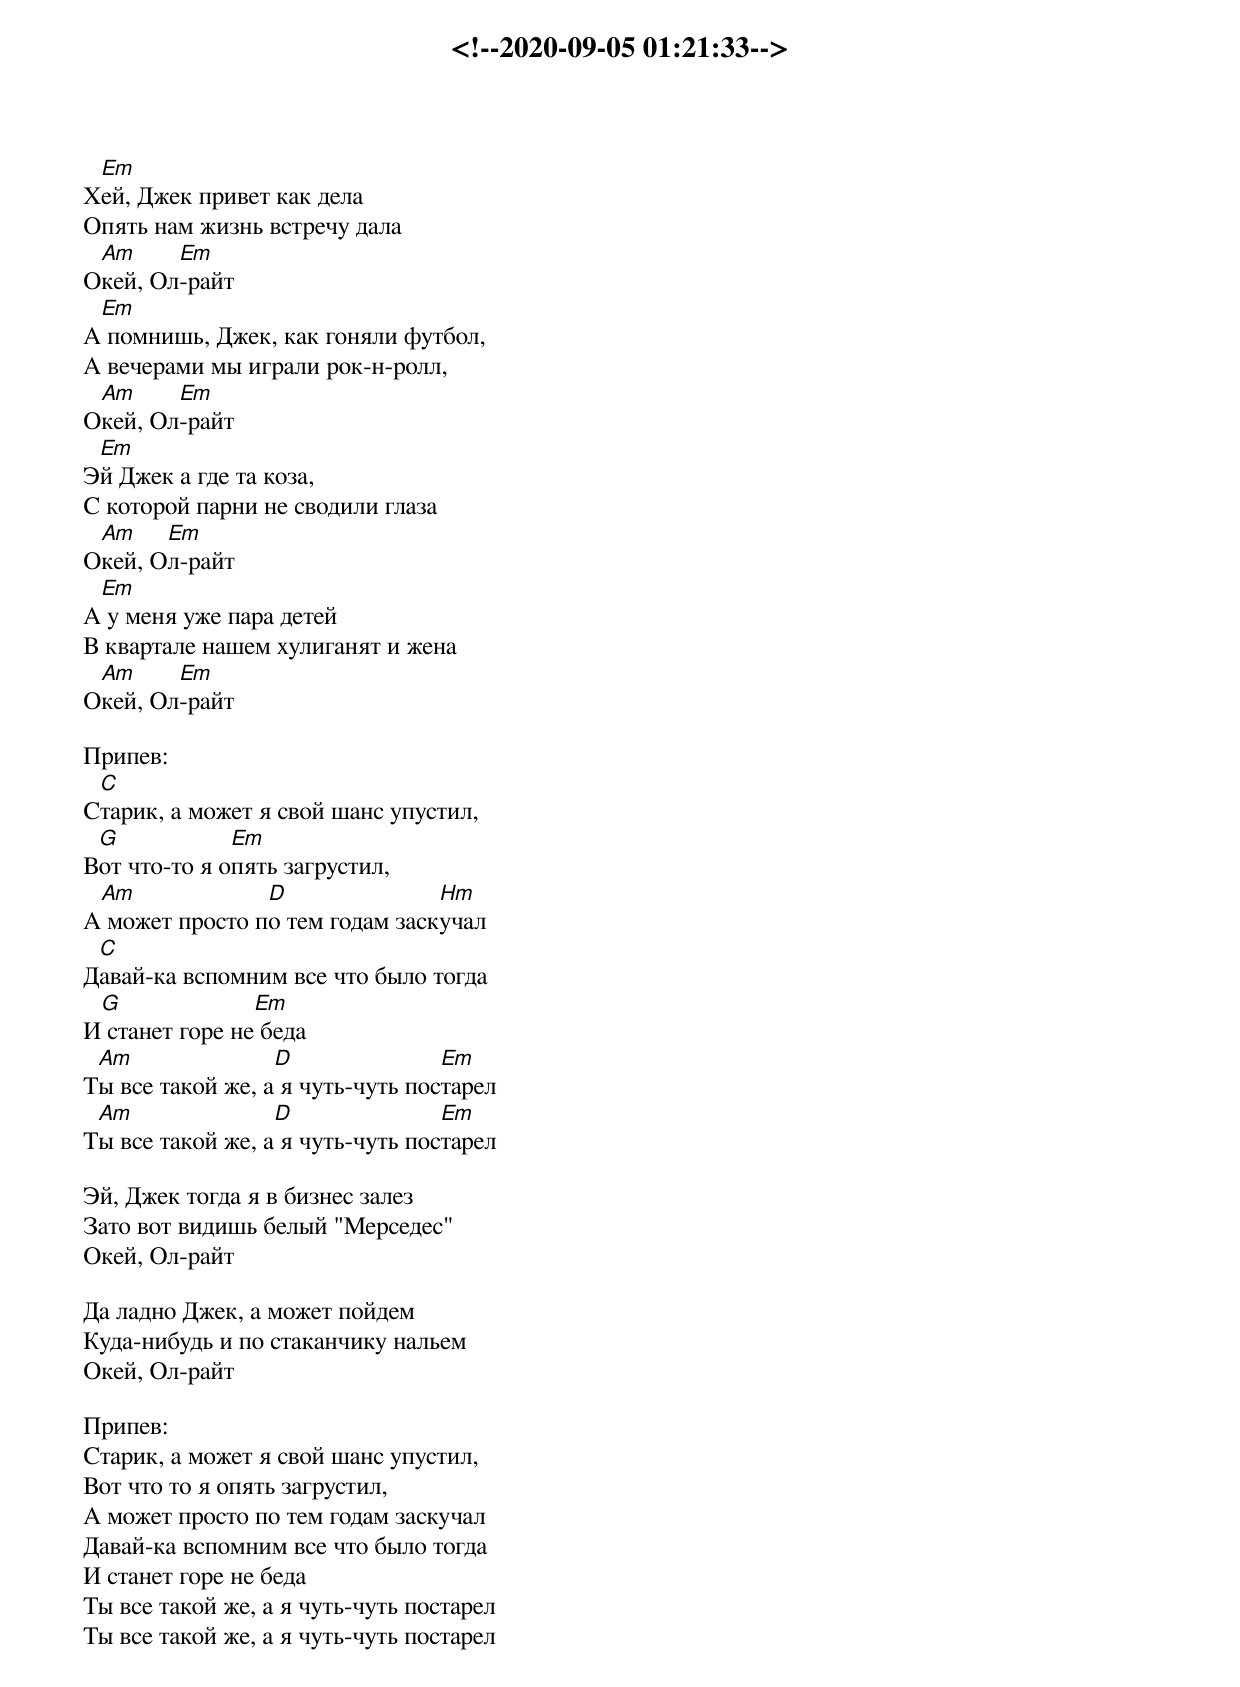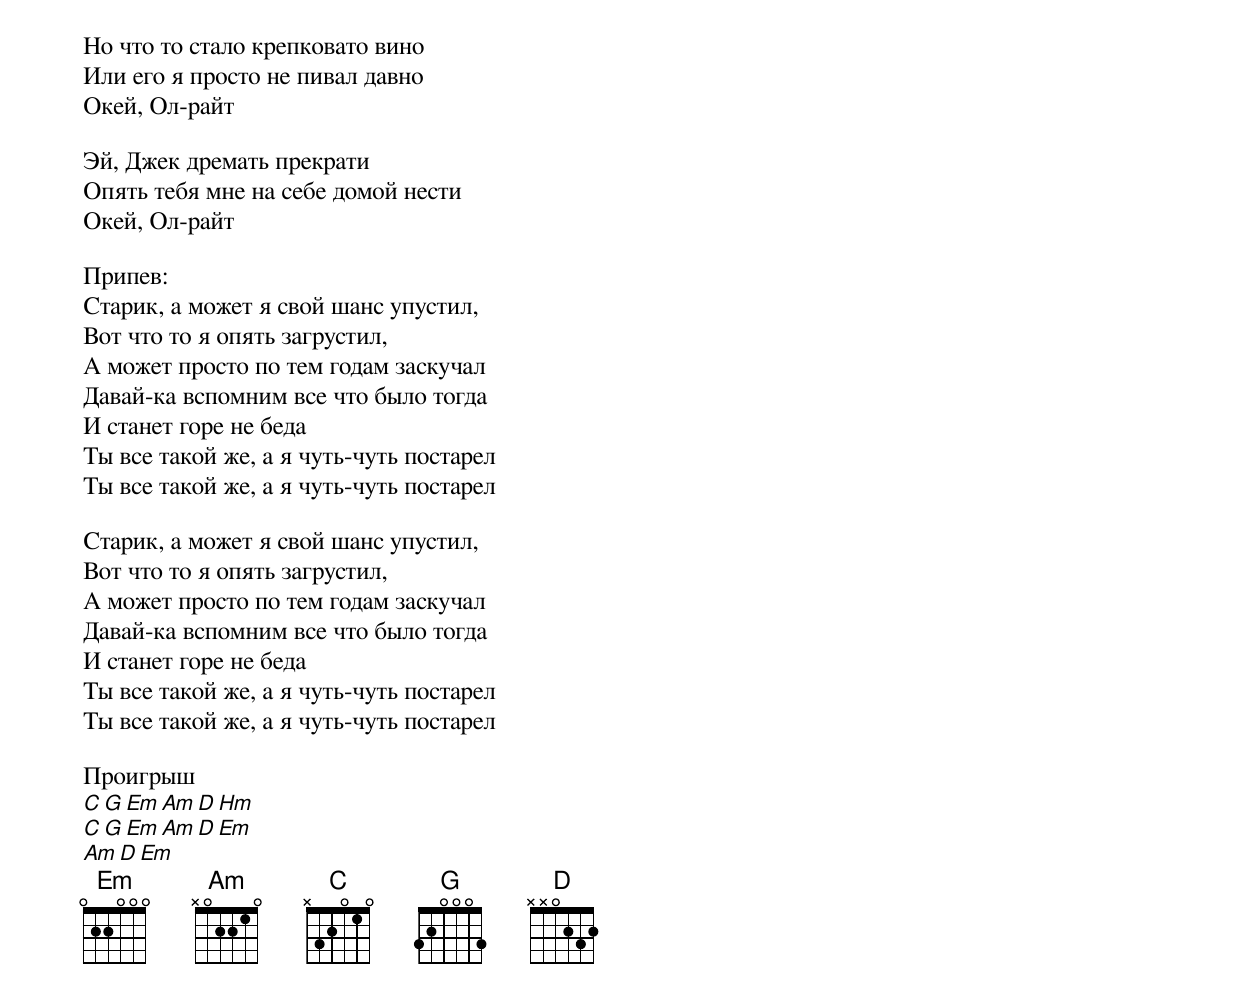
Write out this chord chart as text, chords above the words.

<!--2020-09-05 01:21:33-->
 Em
Хей, Джек привет как дела
Опять нам жизнь встречу дала
 Am	Em
Окей, Ол-райт
 Em
А помнишь, Джек, как гоняли футбол,
А вечерами мы играли рок-н-ролл,
 Am	Em
Окей, Ол-райт
 Em
Эй Джек а где та коза,
С которой парни не сводили глаза
 Am    Em
Окей, Ол-райт
 Em
А у меня уже пара детей
В квартале нашем хулиганят и жена
 Am	Em
Окей, Ол-райт

Припев:
 C
Старик, а может я свой шанс упустил,
 G	      Em
Вот что-то я опять загрустил,
 Am		D		Hm
А может просто по тем годам заскучал
 C
Давай-ка вспомним все что было тогда
 G		Em
И станет горе не беда
 Am		  D		  Em
Ты все такой же, а я чуть-чуть постарел
 Am		  D		  Em
Ты все такой же, а я чуть-чуть постарел

Эй, Джек тогда я в бизнес залез
Зато вот видишь белый "Мерседес"
Окей, Ол-райт

Да ладно Джек, а может пойдем
Куда-нибудь и по стаканчику нальем
Окей, Ол-райт

Припев:
Старик, а может я свой шанс упустил,
Вот что то я опять загрустил,
А может просто по тем годам заскучал
Давай-ка вспомним все что было тогда
И станет горе не беда
Ты все такой же, а я чуть-чуть постарел
Ты все такой же, а я чуть-чуть постарел

Но что то стало крепковато вино
Или его я просто не пивал давно
Окей, Ол-райт

Эй, Джек дремать прекрати
Опять тебя мне на себе домой нести
Окей, Ол-райт

Припев:
Старик, а может я свой шанс упустил,
Вот что то я опять загрустил,
А может просто по тем годам заскучал
Давай-ка вспомним все что было тогда
И станет горе не беда
Ты все такой же, а я чуть-чуть постарел
Ты все такой же, а я чуть-чуть постарел

Старик, а может я свой шанс упустил,
Вот что то я опять загрустил,
А может просто по тем годам заскучал
Давай-ка вспомним все что было тогда
И станет горе не беда
Ты все такой же, а я чуть-чуть постарел
Ты все такой же, а я чуть-чуть постарел

Проигрыш
C G Em Am D Hm
C G Em Am D Em
Am D Em
